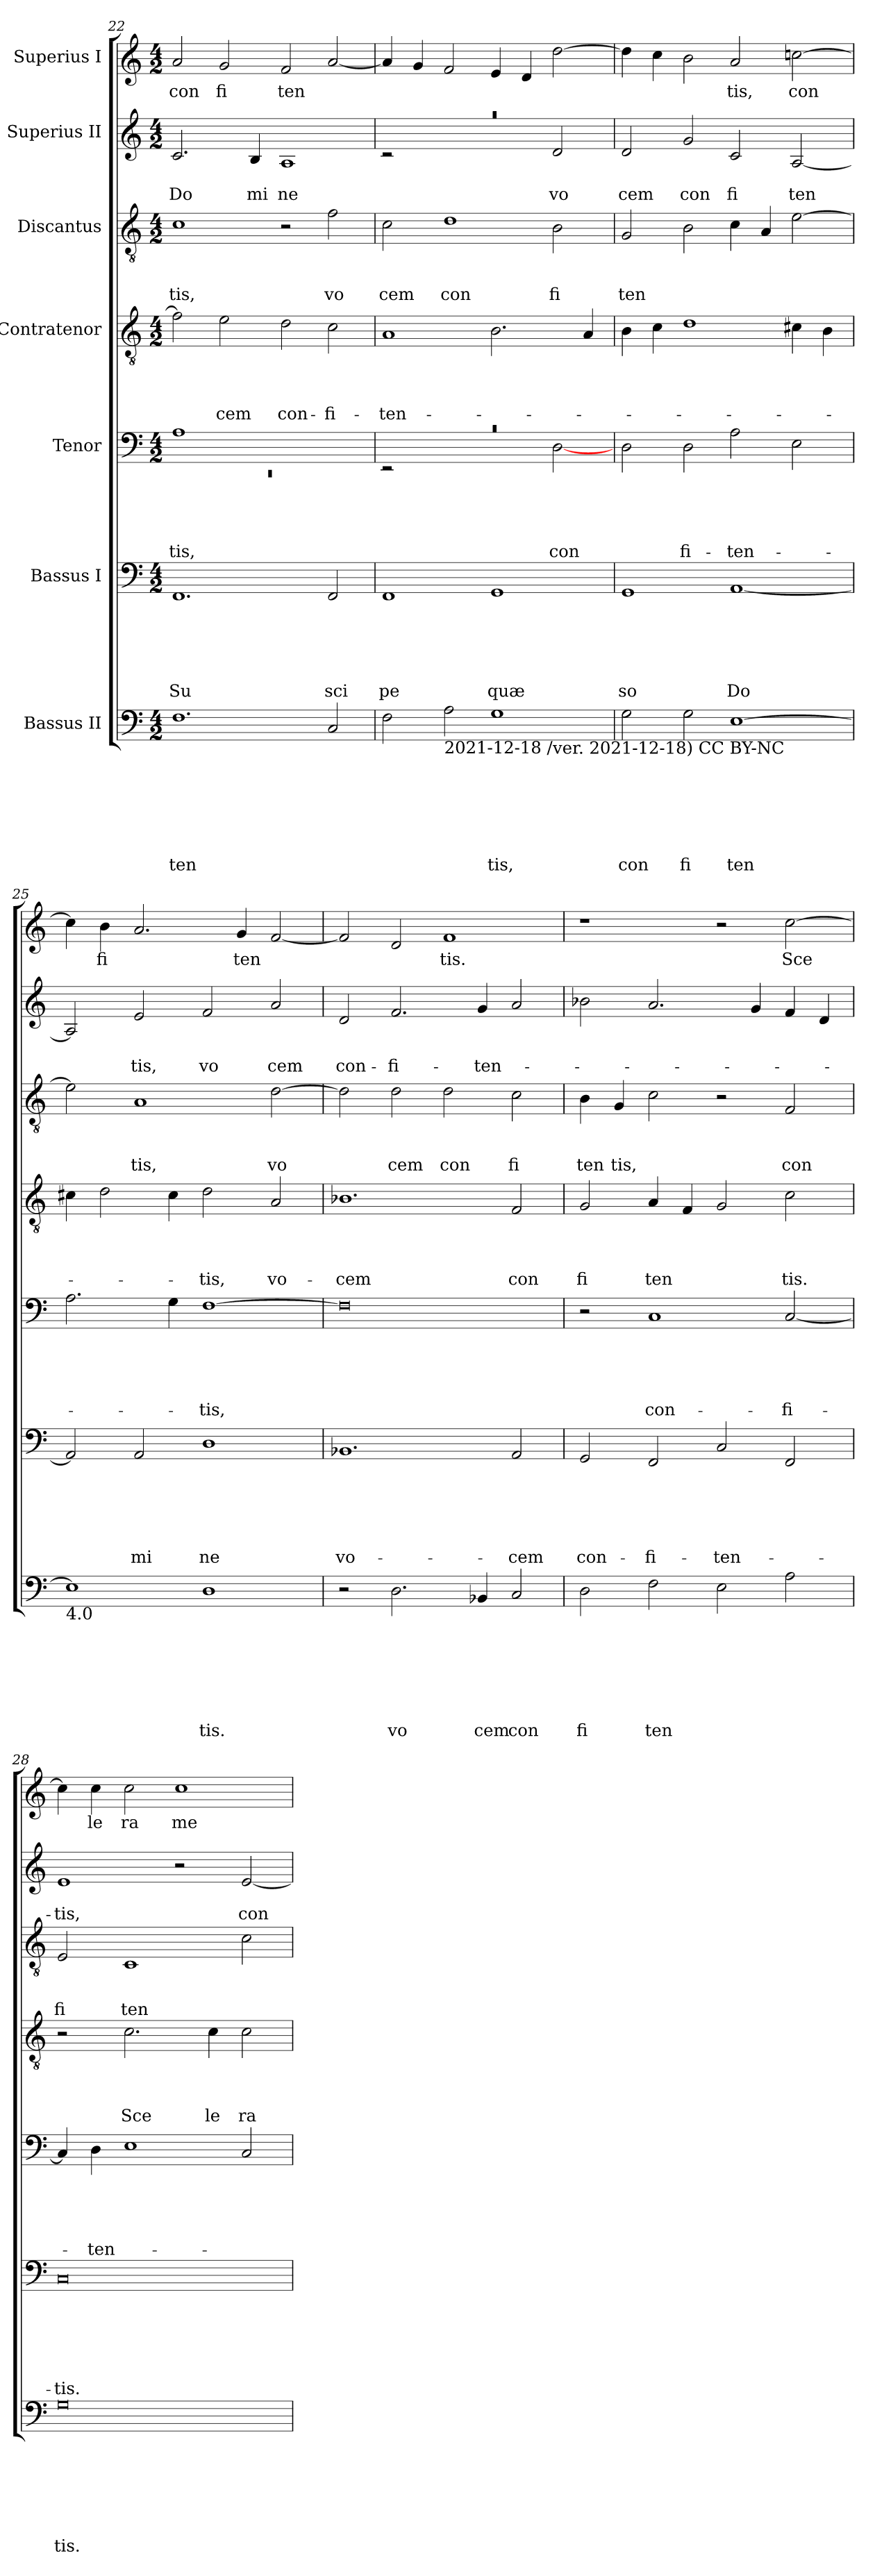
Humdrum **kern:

**kern	**text	**text	**text	**text	**text	**text	**text	**kern	**text	**text	**text	**text	**text	**text	**kern	**text	**text	**text	**text	**text	**kern	**text	**text	**text	**text	**kern	**text	**text	**text	**kern	**text	**text	**kern	**text
*part7	*part7	*part7	*part7	*part7	*part7	*part7	*part7	*part6	*part6	*part6	*part6	*part6	*part6	*part6	*part5	*part5	*part5	*part5	*part5	*part5	*part4	*part4	*part4	*part4	*part4	*part3	*part3	*part3	*part3	*part2	*part2	*part2	*part1	*part1
*staff7	*staff7	*staff7	*staff7	*staff7	*staff7	*staff7	*staff7	*staff6	*staff6	*staff6	*staff6	*staff6	*staff6	*staff6	*staff5	*staff5	*staff5	*staff5	*staff5	*staff5	*staff4	*staff4	*staff4	*staff4	*staff4	*staff3	*staff3	*staff3	*staff3	*staff2	*staff2	*staff2	*staff1	*staff1
*I"Bassus II	*	*	*	*	*	*	*	*I"Bassus I	*	*	*	*	*	*	*I"Tenor	*	*	*	*	*	*I"Contratenor	*	*	*	*	*I"Discantus	*	*	*	*I"Superius II	*	*	*I"Superius I	*
*clefF4	*	*	*	*	*	*	*	*clefF4	*	*	*	*	*	*	*clefF4	*	*	*	*	*	*clefGv2	*	*	*	*	*clefGv2	*	*	*	*clefG2	*	*	*clefG2	*
*k[]	*	*	*	*	*	*	*	*k[]	*	*	*	*	*	*	*k[]	*	*	*	*	*	*k[]	*	*	*	*	*k[]	*	*	*	*k[]	*	*	*k[]	*
*C:	*	*	*	*	*	*	*	*C:	*	*	*	*	*	*	*C:	*	*	*	*	*	*C:	*	*	*	*	*C:	*	*	*	*C:	*	*	*C:	*
*M4/2	*	*	*	*	*	*	*	*M4/2	*	*	*	*	*	*	*M4/2	*	*	*	*	*	*M4/2	*	*	*	*	*M4/2	*	*	*	*M4/2	*	*	*M4/2	*
=22	=22	=22	=22	=22	=22	=22	=22	=22	=22	=22	=22	=22	=22	=22	=22	=22	=22	=22	=22	=22	=22	=22	=22	=22	=22	=22	=22	=22	=22	=22	=22	=22	=22	=22
*	*	*	*	*	*	*	*	*	*	*	*	*	*	*	*^	*	*	*	*	*	*	*	*	*	*	*	*	*	*	*	*	*	*	*
!	!	!	!	!	!	!	!LO:LY:b	!	!	!	!	!	!	!LO:LY:b	!	!LO:N:vis=1	!	!	!	!	!LO:LY:b	!	!	!	!	!	!	!	!	!LO:LY:b	!	!	!LO:LY:b	!	!LO:LY:b
1.F	.	.	.	.	.	.	ten	1.FF	.	.	.	.	.	Su	1A	0rEE	.	.	.	.	tis,	2f\]	.	.	.	.	1c	.	.	tis,	2.c/	.	Do	2a/	con
!	!	!	!	!	!	!	!	!	!	!	!	!	!	!	!	!	!	!	!	!	!	!	!	!	!	!LO:LY:b	!	!	!	!	!	!	!	!	!LO:LY:b
.	.	.	.	.	.	.	.	.	.	.	.	.	.	.	.	.	.	.	.	.	.	2e\	.	.	.	-cem	.	.	.	.	.	.	.	2g/	fi
!	!	!	!	!	!	!	!	!	!	!	!	!	!	!	!	!	!	!	!	!	!	!	!	!	!	!	!	!	!	!	!	!	!LO:LY:b	!	!
.	.	.	.	.	.	.	.	.	.	.	.	.	.	.	.	.	.	.	.	.	.	.	.	.	.	.	.	.	.	.	4B/	.	mi	.	.
!	!	!	!	!	!	!	!	!	!	!	!	!	!	!	!	!	!	!	!	!	!	!	!	!	!	!LO:LY:b	!	!	!	!	!	!	!LO:LY:b	!	!LO:LY:b
.	.	.	.	.	.	.	.	.	.	.	.	.	.	.	1ryy	.	.	.	.	.	.	2d\	.	.	.	con-	2r	.	.	.	1A	.	ne	2f/	ten
!	!	!	!	!	!	!	!	!	!	!	!	!	!	!LO:LY:b	!	!	!	!	!	!	!	!	!	!	!	!LO:LY:b	!	!	!	!LO:LY:b	!	!	!	!	!
2C/	.	.	.	.	.	.	.	2FF/	.	.	.	.	.	sci	.	.	.	.	.	.	.	2c\	.	.	.	-fi-	2f\	.	.	vo	.	.	.	[<2a/	.
=23	=23	=23	=23	=23	=23	=23	=23	=23	=23	=23	=23	=23	=23	=23	=23	=23	=23	=23	=23	=23	=23	=23	=23	=23	=23	=23	=23	=23	=23	=23	=23	=23	=23	=23	=23
!LO:TX:b:t=(orig.	!	!	!	!	!	!	!	!	!	!	!	!	!	!	!	!	!	!	!	!	!	!	!	!	!	!	!	!	!	!	!	!	!	!	!
!	!	!	!	!	!	!	!	!	!	!	!	!	!	!LO:LY:b	!LO:N:vis=1	!	!	!	!	!	!	!	!	!	!	!LO:LY:b	!	!	!	!LO:LY:b	!LO:N:vis=1	!	!	!	!
*^	*	*	*	*	*	*	*	*	*	*	*	*	*	*	*	*	*	*	*	*	*	*	*	*	*	*	*	*	*	*	*^	*	*	*	*
2F\	1.ryy	.	.	.	.	.	.	.	1FF	.	.	.	.	.	pe	0rc	2rEE	.	.	.	.	.	1A	.	.	.	-ten-	2c\	.	.	cem	0raa	2rc	.	.	4a/]	.
.	.	.	.	.	.	.	.	.	.	.	.	.	.	.	.	.	.	.	.	.	.	.	.	.	.	.	.	.	.	.	.	.	.	.	.	4g/	.
!LO:TX:b:t=2021-12-18 /	!	!	!	!	!	!	!	!	!	!	!	!	!	!	!	!	!	!	!	!	!	!	!	!	!	!	!	!	!	!	!	!	!	!	!	!	!
!	!	!	!	!	!	!	!	!	!	!	!	!	!	!	!	!	!	!	!	!	!	!	!	!	!	!	!	!	!	!	!LO:LY:b	!	!	!	!	!	!
2A\	.	.	.	.	.	.	.	.	.	.	.	.	.	.	.	.	1ryy	.	.	.	.	.	.	.	.	.	.	1d	.	.	con	.	1ryy	.	.	2f/	.
!	!	!	!	!	!	!	!	!LO:LY:b	!	!	!	!	!	!	!LO:LY:b	!	!	!	!	!	!	!	!	!	!	!	!	!	!	!	!	!	!	!	!	!	!
1G	.	.	.	.	.	.	.	tis,	1GG	.	.	.	.	.	quæ	.	.	.	.	.	.	.	2.B\	.	.	.	.	.	.	.	.	.	.	.	.	4e/	.
.	.	.	.	.	.	.	.	.	.	.	.	.	.	.	.	.	.	.	.	.	.	.	.	.	.	.	.	.	.	.	.	.	.	.	.	4d/	.
!	!LO:TX:b:t=ver. 2021-12-18) CC BY-NC	!	!	!	!	!	!	!	!	!	!	!	!	!	!	!	!	!	!	!	!	!	!	!	!	!	!	!	!	!	!	!	!	!	!	!	!
!	!	!	!	!	!	!	!	!	!	!	!	!	!	!	!	!	!	!	!	!	!	!LO:LY:b	!	!	!	!	!	!	!	!	!LO:LY:b	!	!	!	!LO:LY:b	!	!
.	2ryy	.	.	.	.	.	.	.	.	.	.	.	.	.	.	.	[>2D\	.	.	.	.	con-	.	.	.	.	.	2B\	.	.	fi	.	2d/	.	vo	[>2dd\	.
.	.	.	.	.	.	.	.	.	.	.	.	.	.	.	.	.	.	.	.	.	.	.	4A/	.	.	.	.	.	.	.	.	.	.	.	.	.	.
*	*	*	*	*	*	*	*	*	*	*	*	*	*	*	*	*v	*v	*	*	*	*	*	*	*	*	*	*	*	*	*	*	*v	*v	*	*	*	*
=24	=24	=24	=24	=24	=24	=24	=24	=24	=24	=24	=24	=24	=24	=24	=24	=24	=24	=24	=24	=24	=24	=24	=24	=24	=24	=24	=24	=24	=24	=24	=24	=24	=24	=24	=24
!	!	!	!	!	!	!	!	!LO:LY:b	!	!	!	!	!	!	!LO:LY:b	!	!	!	!	!	!	!	!	!	!	!	!	!	!	!LO:LY:b	!	!	!LO:LY:b	!	!
*v	*v	*	*	*	*	*	*	*	*	*	*	*	*	*	*	*	*	*	*	*	*	*	*	*	*	*	*	*	*	*	*	*	*	*	*
2G\	.	.	.	.	.	.	con	1GG	.	.	.	.	.	so	2D\	.	.	.	.	.	4B\	.	.	.	.	2G/	.	.	ten	2d/	.	cem	4dd\]	.
.	.	.	.	.	.	.	.	.	.	.	.	.	.	.	.	.	.	.	.	.	4c\	.	.	.	.	.	.	.	.	.	.	.	4cc\	.
!	!	!	!	!	!	!	!LO:LY:b	!	!	!	!	!	!	!	!	!	!	!	!	!LO:LY:b	!	!	!	!	!	!	!	!	!	!	!	!LO:LY:b	!	!
2G\	.	.	.	.	.	.	fi	.	.	.	.	.	.	.	2D\	.	.	.	.	-fi-	1d	.	.	.	.	2B\	.	.	.	2g/	.	con	2b\	.
!	!	!	!	!	!	!	!LO:LY:b	!	!	!	!	!	!	!LO:LY:b	!	!	!	!	!	!LO:LY:b	!	!	!	!	!	!	!	!	!	!	!	!LO:LY:b	!	!LO:LY:b
[>1E	.	.	.	.	.	.	ten	[<1AA	.	.	.	.	.	Do	2A\	.	.	.	.	-ten-	.	.	.	.	.	4c\	.	.	.	2c/	.	fi	2a/	tis,
.	.	.	.	.	.	.	.	.	.	.	.	.	.	.	.	.	.	.	.	.	.	.	.	.	.	4A/	.	.	.	.	.	.	.	.
!	!	!	!	!	!	!	!	!	!	!	!	!	!	!	!	!	!	!	!	!	!	!	!	!	!	!	!	!	!	!	!	!LO:LY:b	!	!LO:LY:b
.	.	.	.	.	.	.	.	.	.	.	.	.	.	.	2E\	.	.	.	.	.	4c#X\	.	.	.	.	[>2e\	.	.	.	[<2A/	.	ten	[>2ccn\	con
.	.	.	.	.	.	.	.	.	.	.	.	.	.	.	.	.	.	.	.	.	4B\	.	.	.	.	.	.	.	.	.	.	.	.	.
=25	=25	=25	=25	=25	=25	=25	=25	=25	=25	=25	=25	=25	=25	=25	=25	=25	=25	=25	=25	=25	=25	=25	=25	=25	=25	=25	=25	=25	=25	=25	=25	=25	=25	=25
!LO:TX:b:t=4.0	!	!	!	!	!	!	!	!	!	!	!	!	!	!	!	!	!	!	!	!	!	!	!	!	!	!	!	!	!	!	!	!	!	!
1E]	.	.	.	.	.	.	.	2AA/]	.	.	.	.	.	.	2.A\	.	.	.	.	.	4c#X\	.	.	.	.	2e\]	.	.	.	2A/]	.	.	4cc\]	.
!	!	!	!	!	!	!	!	!	!	!	!	!	!	!	!	!	!	!	!	!	!	!	!	!	!	!	!	!	!	!	!	!	!	!LO:LY:b
.	.	.	.	.	.	.	.	.	.	.	.	.	.	.	.	.	.	.	.	.	2d\	.	.	.	.	.	.	.	.	.	.	.	4b\	fi
!	!	!	!	!	!	!	!	!	!	!	!	!	!	!LO:LY:b	!	!	!	!	!	!	!	!	!	!	!	!	!	!	!LO:LY:b	!	!	!LO:LY:b	!	!
.	.	.	.	.	.	.	.	2AA/	.	.	.	.	.	mi	.	.	.	.	.	.	.	.	.	.	.	1A	.	.	tis,	2e/	.	tis,	2.a/	.
.	.	.	.	.	.	.	.	.	.	.	.	.	.	.	4G\	.	.	.	.	.	4c#\	.	.	.	.	.	.	.	.	.	.	.	.	.
!	!	!	!	!	!	!	!LO:LY:b	!	!	!	!	!	!	!LO:LY:b	!	!	!	!	!	!LO:LY:b	!	!	!	!	!LO:LY:b	!	!	!	!	!	!	!LO:LY:b	!	!
1D	.	.	.	.	.	.	tis.	1D	.	.	.	.	.	ne	[>1F	.	.	.	.	-tis,	2d\	.	.	.	-tis,	.	.	.	.	2f/	.	vo	.	.
!	!	!	!	!	!	!	!	!	!	!	!	!	!	!	!	!	!	!	!	!	!	!	!	!	!	!	!	!	!	!	!	!	!	!LO:LY:b
.	.	.	.	.	.	.	.	.	.	.	.	.	.	.	.	.	.	.	.	.	.	.	.	.	.	.	.	.	.	.	.	.	4g/	ten
!	!	!	!	!	!	!	!	!	!	!	!	!	!	!	!	!	!	!	!	!	!	!	!	!	!LO:LY:b	!	!	!	!LO:LY:b	!	!	!LO:LY:b	!	!
.	.	.	.	.	.	.	.	.	.	.	.	.	.	.	.	.	.	.	.	.	2A/	.	.	.	vo-	[>2d\	.	.	vo	2a/	.	cem	[>2f/	.
!!LO:PB:g=z
=26	=26	=26	=26	=26	=26	=26	=26	=26	=26	=26	=26	=26	=26	=26	=26	=26	=26	=26	=26	=26	=26	=26	=26	=26	=26	=26	=26	=26	=26	=26	=26	=26	=26	=26
!	!	!	!	!	!	!	!	!	!	!	!	!	!	!LO:LY:b	!	!	!	!	!	!	!	!	!	!	!LO:LY:b	!	!	!	!	!	!	!LO:LY:b	!	!
2r	.	.	.	.	.	.	.	1.BB-X	.	.	.	.	.	vo-	0F]	.	.	.	.	.	1.B-X	.	.	.	-cem	2d\]	.	.	.	2d/	.	con-	2f/]	.
!	!	!	!	!	!	!	!LO:LY:b	!	!	!	!	!	!	!	!	!	!	!	!	!	!	!	!	!	!	!	!	!	!LO:LY:b	!	!	!LO:LY:b	!	!
2.D\	.	.	.	.	.	.	vo	.	.	.	.	.	.	.	.	.	.	.	.	.	.	.	.	.	.	2d\	.	.	cem	2.f/	.	-fi-	2d/	.
!	!	!	!	!	!	!	!	!	!	!	!	!	!	!	!	!	!	!	!	!	!	!	!	!	!	!	!	!	!LO:LY:b	!	!	!	!	!LO:LY:b
.	.	.	.	.	.	.	.	.	.	.	.	.	.	.	.	.	.	.	.	.	.	.	.	.	.	2d\	.	.	con	.	.	.	1f	tis.
!	!	!	!	!	!	!	!LO:LY:b	!	!	!	!	!	!	!	!	!	!	!	!	!	!	!	!	!	!	!	!	!	!	!	!	!LO:LY:b	!	!
4BB-X/	.	.	.	.	.	.	cem	.	.	.	.	.	.	.	.	.	.	.	.	.	.	.	.	.	.	.	.	.	.	4g/	.	-ten-	.	.
!	!	!	!	!	!	!	!LO:LY:b	!	!	!	!	!	!	!LO:LY:b	!	!	!	!	!	!	!	!	!	!	!LO:LY:b	!	!	!	!LO:LY:b	!	!	!	!	!
2C/	.	.	.	.	.	.	con	2AA/	.	.	.	.	.	-cem	.	.	.	.	.	.	2F/	.	.	.	con	2c\	.	.	fi	2a/	.	.	.	.
=27	=27	=27	=27	=27	=27	=27	=27	=27	=27	=27	=27	=27	=27	=27	=27	=27	=27	=27	=27	=27	=27	=27	=27	=27	=27	=27	=27	=27	=27	=27	=27	=27	=27	=27
!	!	!	!	!	!	!	!LO:LY:b	!	!	!	!	!	!	!LO:LY:b	!	!	!	!	!	!	!	!	!	!	!LO:LY:b	!	!	!	!LO:LY:b	!	!	!	!	!
2D\	.	.	.	.	.	.	fi	2GG/	.	.	.	.	.	con-	2r	.	.	.	.	.	2G/	.	.	.	fi	4B\	.	.	ten	2b-X\	.	.	1r	.
!	!	!	!	!	!	!	!	!	!	!	!	!	!	!	!	!	!	!	!	!	!	!	!	!	!	!	!	!	!LO:LY:b	!	!	!	!	!
.	.	.	.	.	.	.	.	.	.	.	.	.	.	.	.	.	.	.	.	.	.	.	.	.	.	4G/	.	.	tis,	.	.	.	.	.
!	!	!	!	!	!	!	!LO:LY:b	!	!	!	!	!	!	!LO:LY:b	!	!	!	!	!	!LO:LY:b	!	!	!	!	!LO:LY:b	!	!	!	!	!	!	!	!	!
2F\	.	.	.	.	.	.	ten	2FF/	.	.	.	.	.	-fi-	1C	.	.	.	.	con-	4A/	.	.	.	ten	2c\	.	.	.	2.a/	.	.	.	.
.	.	.	.	.	.	.	.	.	.	.	.	.	.	.	.	.	.	.	.	.	4F/	.	.	.	.	.	.	.	.	.	.	.	.	.
!	!	!	!	!	!	!	!	!	!	!	!	!	!	!LO:LY:b	!	!	!	!	!	!	!	!	!	!	!	!	!	!	!	!	!	!	!	!
2E\	.	.	.	.	.	.	.	2C/	.	.	.	.	.	-ten-	.	.	.	.	.	.	2G/	.	.	.	.	2r	.	.	.	.	.	.	2r	.
.	.	.	.	.	.	.	.	.	.	.	.	.	.	.	.	.	.	.	.	.	.	.	.	.	.	.	.	.	.	4g/	.	.	.	.
!	!	!	!	!	!	!	!	!	!	!	!	!	!	!	!	!	!	!	!	!LO:LY:b	!	!	!	!	!LO:LY:b	!	!	!	!LO:LY:b	!	!	!	!	!LO:LY:b
2A\	.	.	.	.	.	.	.	2FF/	.	.	.	.	.	.	[<2C/	.	.	.	.	-fi-	2c\	.	.	.	tis.	2F/	.	.	con	4f/	.	.	[>2cc\	Sce
.	.	.	.	.	.	.	.	.	.	.	.	.	.	.	.	.	.	.	.	.	.	.	.	.	.	.	.	.	.	4d/	.	.	.	.
=28	=28	=28	=28	=28	=28	=28	=28	=28	=28	=28	=28	=28	=28	=28	=28	=28	=28	=28	=28	=28	=28	=28	=28	=28	=28	=28	=28	=28	=28	=28	=28	=28	=28	=28
!	!	!	!	!	!	!	!LO:LY:b	!	!	!	!	!	!	!LO:LY:b	!	!	!	!	!	!	!	!	!	!	!	!	!	!	!LO:LY:b	!	!	!LO:LY:b	!	!
0G	.	.	.	.	.	.	tis.	0C	.	.	.	.	.	-tis.	4C/]	.	.	.	.	.	2r	.	.	.	.	2E/	.	.	fi	1e	.	-tis,	4cc\]	.
!	!	!	!	!	!	!	!	!	!	!	!	!	!	!	!	!	!	!	!	!LO:LY:b	!	!	!	!	!	!	!	!	!	!	!	!	!	!LO:LY:b
.	.	.	.	.	.	.	.	.	.	.	.	.	.	.	4D\	.	.	.	.	-ten-	.	.	.	.	.	.	.	.	.	.	.	.	4cc\	le
!	!	!	!	!	!	!	!	!	!	!	!	!	!	!	!	!	!	!	!	!	!	!	!	!	!LO:LY:b	!	!	!	!LO:LY:b	!	!	!	!	!LO:LY:b
.	.	.	.	.	.	.	.	.	.	.	.	.	.	.	1E	.	.	.	.	.	2.c\	.	.	.	Sce	1C	.	.	ten	.	.	.	2cc\	ra
!	!	!	!	!	!	!	!	!	!	!	!	!	!	!	!	!	!	!	!	!	!	!	!	!	!	!	!	!	!	!	!	!	!	!LO:LY:b
.	.	.	.	.	.	.	.	.	.	.	.	.	.	.	.	.	.	.	.	.	.	.	.	.	.	.	.	.	.	2r	.	.	1cc	me
!	!	!	!	!	!	!	!	!	!	!	!	!	!	!	!	!	!	!	!	!	!	!	!	!	!LO:LY:b	!	!	!	!	!	!	!	!	!
.	.	.	.	.	.	.	.	.	.	.	.	.	.	.	.	.	.	.	.	.	4c\	.	.	.	le	.	.	.	.	.	.	.	.	.
!	!	!	!	!	!	!	!	!	!	!	!	!	!	!	!	!	!	!	!	!	!	!	!	!	!LO:LY:b	!	!	!	!	!	!	!LO:LY:b	!	!
.	.	.	.	.	.	.	.	.	.	.	.	.	.	.	2C/	.	.	.	.	.	2c\	.	.	.	ra	2c\	.	.	.	[<2e/	.	con-	.	.
=	=	=	=	=	=	=	=	=	=	=	=	=	=	=	=	=	=	=	=	=	=	=	=	=	=	=	=	=	=	=	=	=	=	=
*-	*-	*-	*-	*-	*-	*-	*-	*-	*-	*-	*-	*-	*-	*-	*-	*-	*-	*-	*-	*-	*-	*-	*-	*-	*-	*-	*-	*-	*-	*-	*-	*-	*-	*-
